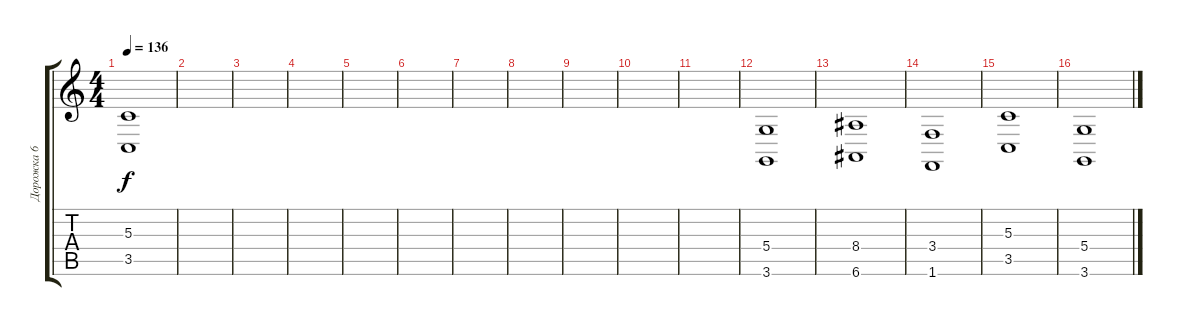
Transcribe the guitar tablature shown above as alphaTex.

\track ("Дорожка 6" "Дорожка 6") {instrument choiraahs}
\staff {score tabs}
\tuning (E4 B3 G3 D3 A2 E2) {hide}
\ts (4 4)
\tempo 136
\clef g2
\ks c
(5.3{t} 3.5{t}).1{dy f} |
|
|
|
|
|
|
|
|
|
|
(5.4 3.6).1 |
(8.4 6.6).1 |
(3.4 1.6).1 |
(5.3 3.5).1 |
(5.4 3.6).1
